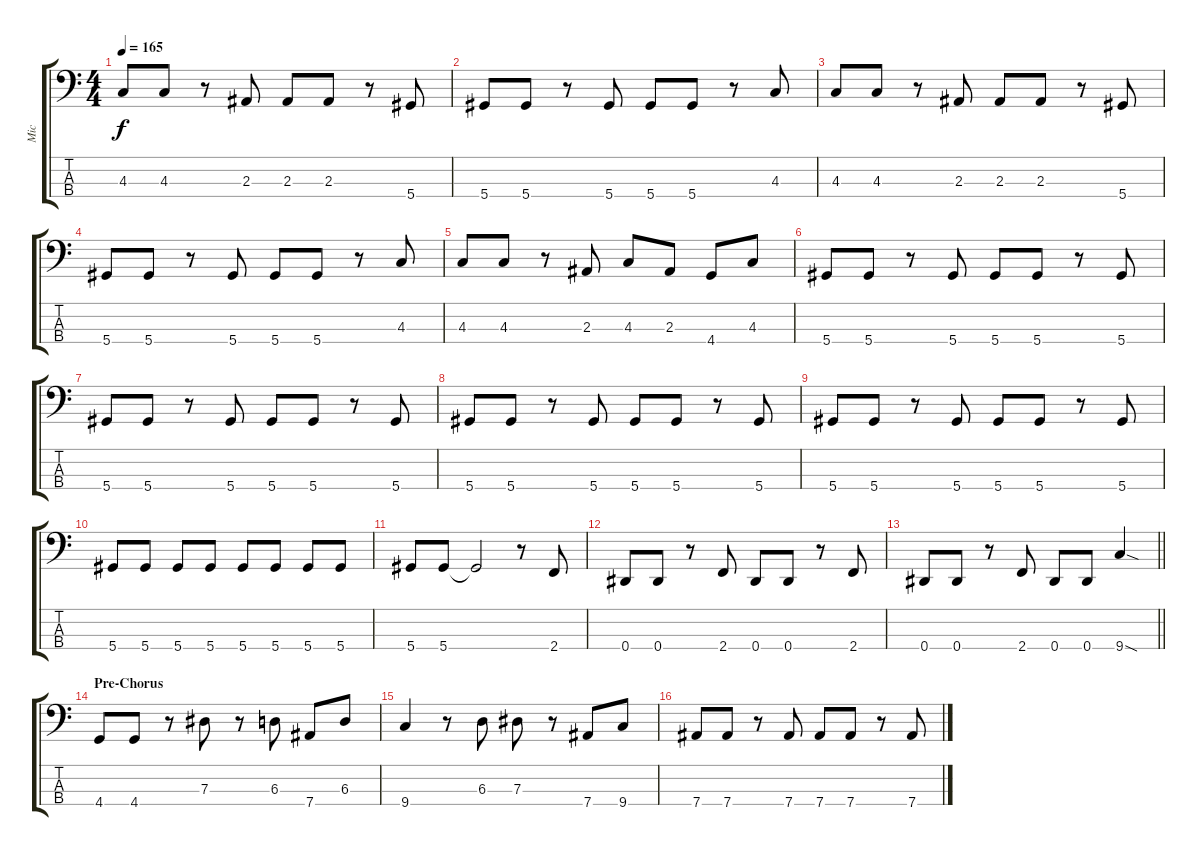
\track ("Mic" "Mic") {instrument electricbassfinger}
\staff {score tabs}
\tuning (Gb2 Db2 Ab1 Eb1) {hide}
\ts (4 4)
\tempo 165
\clef f4
\ks c
4.3.8{dy f} 4.3.8 r.8 2.3.8 2.3.8 2.3.8 r.8 5.4.8 |
5.4.8 5.4.8 r.8 5.4.8 5.4.8 5.4.8 r.8 4.3.8 |
4.3.8 4.3.8 r.8 2.3.8 2.3.8 2.3.8 r.8 5.4.8 |
5.4.8 5.4.8 r.8 5.4.8 5.4.8 5.4.8 r.8 4.3.8 |
4.3.8 4.3.8 r.8 2.3.8 4.3.8 2.3.8 4.4.8 4.3.8 |
5.4.8 5.4.8 r.8 5.4.8 5.4.8 5.4.8 r.8 5.4.8 |
5.4.8 5.4.8 r.8 5.4.8 5.4.8 5.4.8 r.8 5.4.8 |
5.4.8 5.4.8 r.8 5.4.8 5.4.8 5.4.8 r.8 5.4.8 |
5.4.8 5.4.8 r.8 5.4.8 5.4.8 5.4.8 r.8 5.4.8 |
5.4.8 5.4.8 5.4.8 5.4.8 5.4.8 5.4.8 5.4.8 5.4.8 |
5.4.8 5.4.8 5.4{t}.2 r.8 2.4.8 |
0.4.8 0.4.8 r.8 2.4.8 0.4.8 0.4.8 r.8 2.4.8 |
\barLineRight lightlight
0.4.8 0.4.8 r.8 2.4.8 0.4.8 0.4.8 9.4{sod}.4 |
\section ("" "Pre-Chorus")
4.4.8 4.4.8 r.8 7.3.8 r.8 6.3.8 7.4.8 6.3.8 |
9.4.4 r.8 6.3.8 7.3.8 r.8 7.4.8 9.4.8 |
7.4.8 7.4.8 r.8 7.4.8 7.4.8 7.4.8 r.8 7.4.8
